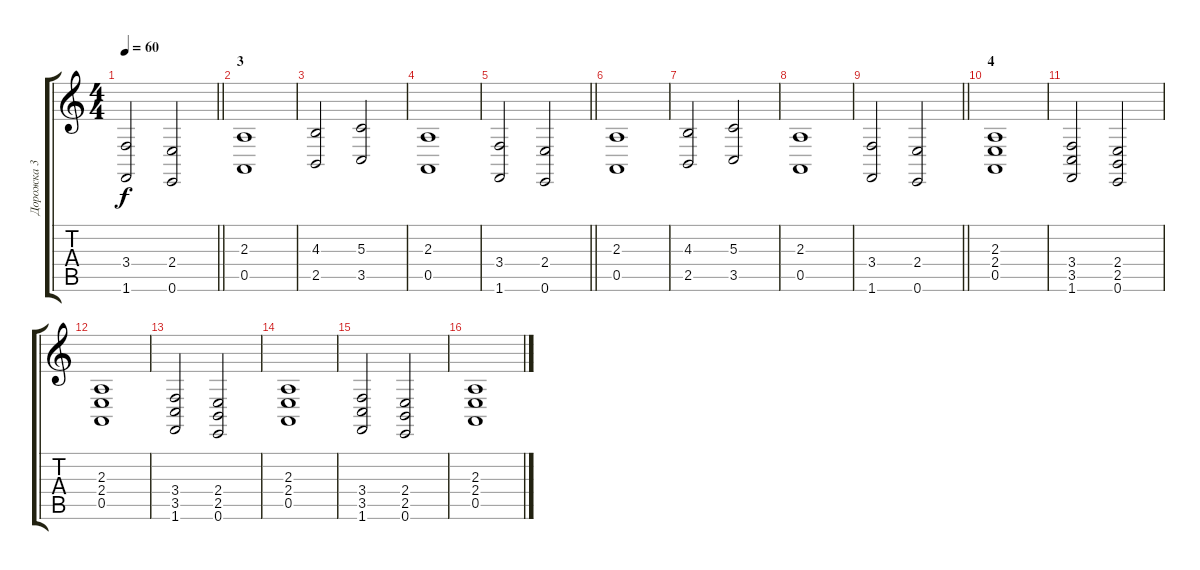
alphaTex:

\track ("Дорожка 3" "Дорожка 3") {instrument synthstrings1}
\staff {score tabs}
\tuning (E4 B3 G3 D3 A2 E2) {hide}
\ts (4 4)
\tempo 60
\clef g2
\barLineRight lightlight
\ks c
(3.4 1.6).2{dy f} (2.4 0.6).2 |
\section ("" "3")
(2.3 0.5).1 |
(4.3 2.5).2 (5.3 3.5).2 |
(2.3 0.5).1 |
\barLineRight lightlight
(3.4 1.6).2 (2.4 0.6).2 |
(2.3 0.5).1 |
(4.3 2.5).2 (5.3 3.5).2 |
(2.3 0.5).1 |
\barLineRight lightlight
(3.4 1.6).2 (2.4 0.6).2 |
\section ("" "4")
(2.3 2.4 0.5).1 |
(3.4 3.5 1.6).2 (2.4 2.5 0.6).2 |
(2.3 2.4 0.5).1 |
(3.4 3.5 1.6).2 (2.4 2.5 0.6).2 |
(2.3 2.4 0.5).1 |
(3.4 3.5 1.6).2 (2.4 2.5 0.6).2 |
(2.3 2.4 0.5).1
